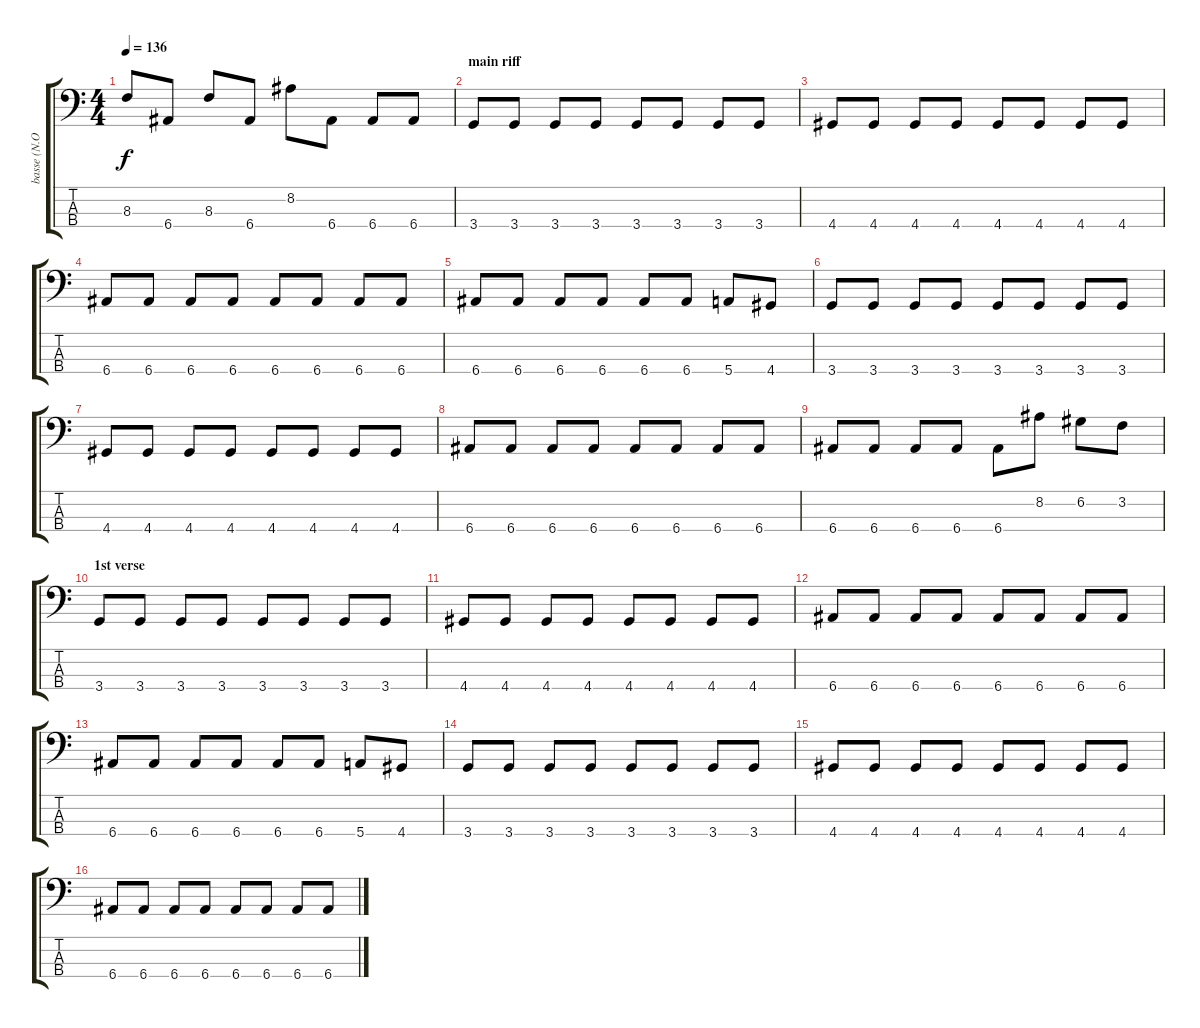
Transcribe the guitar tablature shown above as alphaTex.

\track ("basse (N.Oliveri)" "basse (N.O") {instrument electricbasspick}
\staff {score tabs}
\tuning (G2 D2 A1 E1) {hide}
\ts (4 4)
\tempo 136
\clef f4
\ks c
8.3.8{dy f} 6.4.8 8.3.8 6.4.8 8.2.8 6.4.8 6.4.8 6.4.8 |
\section ("" "main riff")
3.4.8 3.4.8 3.4.8 3.4.8 3.4.8 3.4.8 3.4.8 3.4.8 |
4.4.8 4.4.8 4.4.8 4.4.8 4.4.8 4.4.8 4.4.8 4.4.8 |
6.4.8 6.4.8 6.4.8 6.4.8 6.4.8 6.4.8 6.4.8 6.4.8 |
6.4.8 6.4.8 6.4.8 6.4.8 6.4.8 6.4.8 5.4.8 4.4.8 |
3.4.8 3.4.8 3.4.8 3.4.8 3.4.8 3.4.8 3.4.8 3.4.8 |
4.4.8 4.4.8 4.4.8 4.4.8 4.4.8 4.4.8 4.4.8 4.4.8 |
6.4.8 6.4.8 6.4.8 6.4.8 6.4.8 6.4.8 6.4.8 6.4.8 |
6.4.8 6.4.8 6.4.8 6.4.8 6.4.8 8.2.8 6.2.8 3.2.8 |
\section ("" "1st verse")
3.4.8 3.4.8 3.4.8 3.4.8 3.4.8 3.4.8 3.4.8 3.4.8 |
4.4.8 4.4.8 4.4.8 4.4.8 4.4.8 4.4.8 4.4.8 4.4.8 |
6.4.8 6.4.8 6.4.8 6.4.8 6.4.8 6.4.8 6.4.8 6.4.8 |
6.4.8 6.4.8 6.4.8 6.4.8 6.4.8 6.4.8 5.4.8 4.4.8 |
3.4.8 3.4.8 3.4.8 3.4.8 3.4.8 3.4.8 3.4.8 3.4.8 |
4.4.8 4.4.8 4.4.8 4.4.8 4.4.8 4.4.8 4.4.8 4.4.8 |
6.4.8 6.4.8 6.4.8 6.4.8 6.4.8 6.4.8 6.4.8 6.4.8
